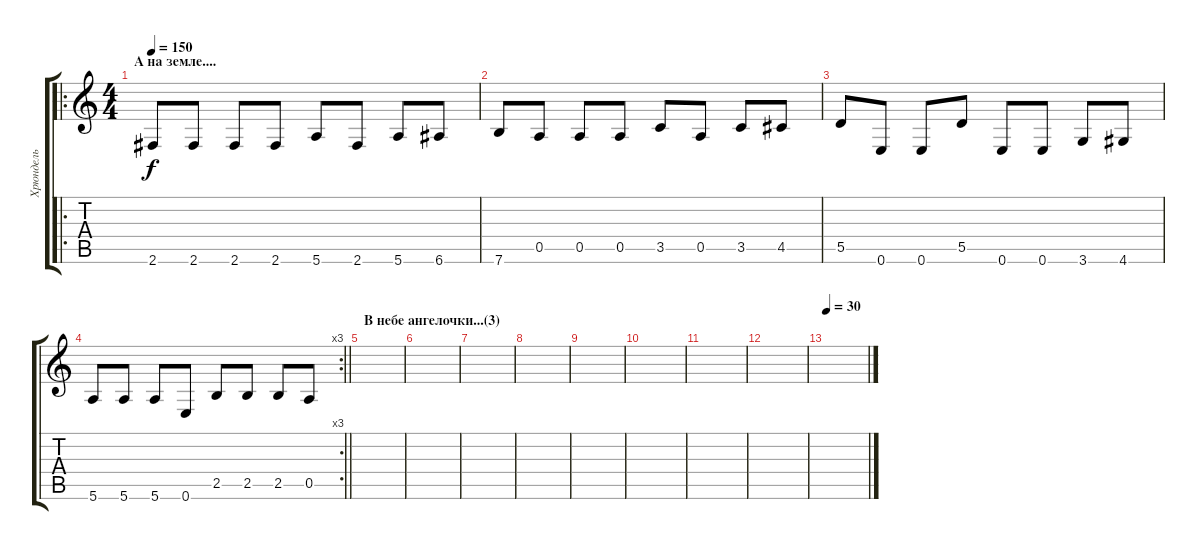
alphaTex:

\track ("Хрюндель" "Хрюндель") {instrument overdrivenguitar}
\staff {score tabs}
\tuning (E4 B3 G3 D3 A2 E2) {hide}
\ro
\ts (4 4)
\section ("" "А на земле....")
\tempo 150
\clef g2
\ks c
2.6.8{dy f} 2.6.8 2.6.8 2.6.8 5.6.8 2.6.8 5.6.8 6.6.8 |
7.6.8 0.5.8 0.5.8 0.5.8 3.5.8 0.5.8 3.5.8 4.5.8 |
5.5.8 0.6.8 0.6.8 5.5.8 0.6.8 0.6.8 3.6.8 4.6.8 |
\rc 3
\barLineRight lightlight
5.6.8 5.6.8 5.6.8 0.6.8 2.5.8 2.5.8 2.5.8 0.5.8 |
\section ("" "В небе ангелочки...(3)")
|
|
|
|
|
|
|
|
\tempo 30
